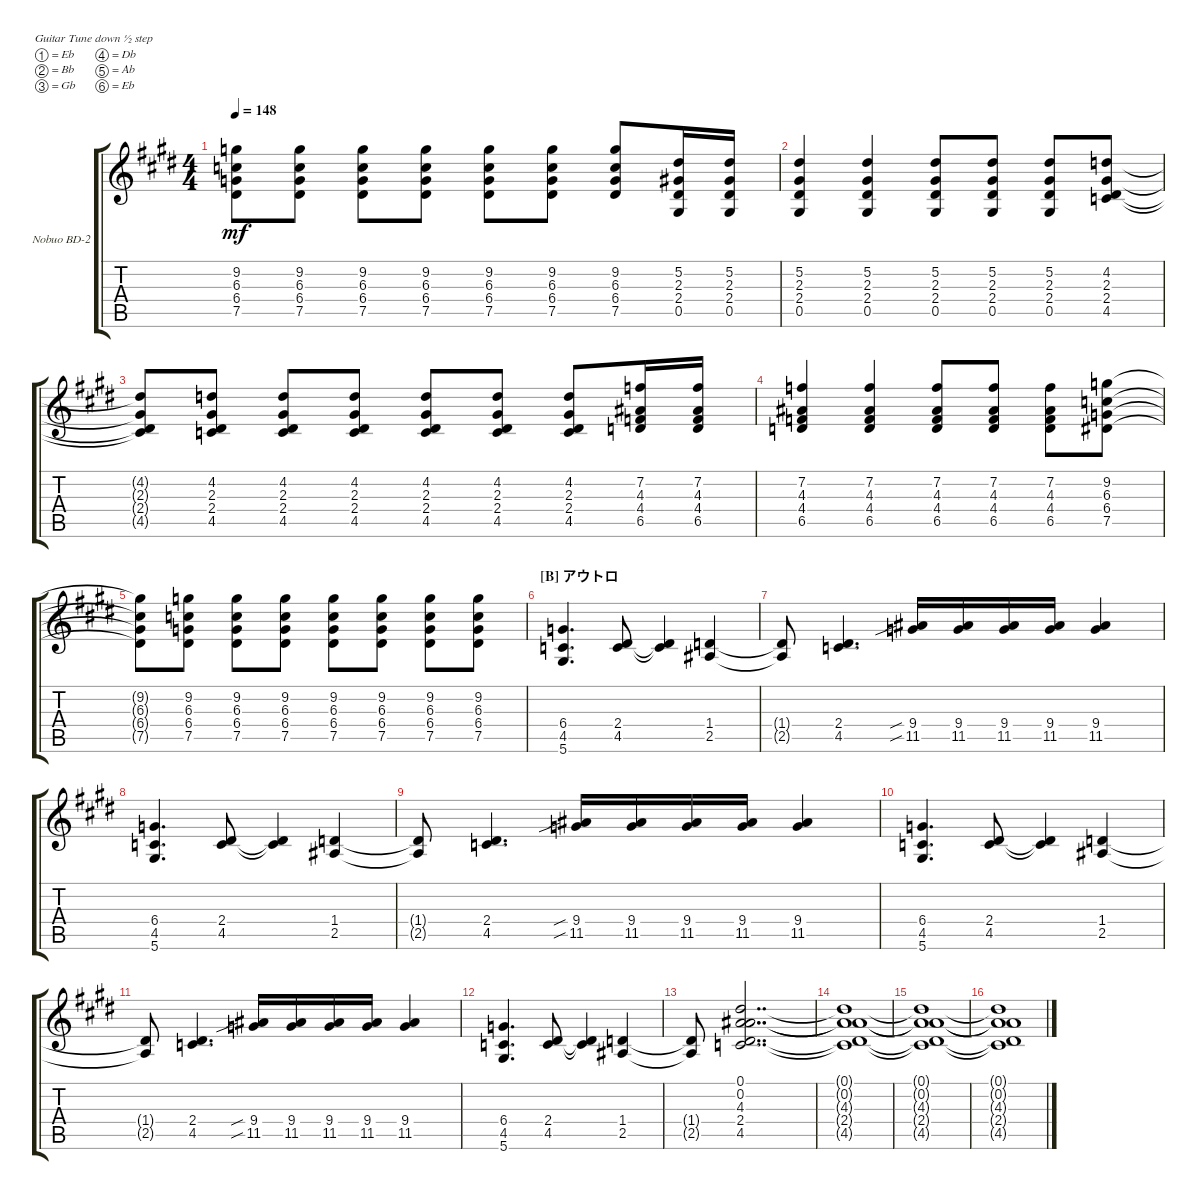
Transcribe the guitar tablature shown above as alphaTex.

\bracketExtendMode groupsimilarinstruments
\firstSystemTrackNameOrientation horizontal
\otherSystemsTrackNameOrientation horizontal
\track ("Nobuo BD-2" "Nobuo BD-2") {instrument acousticguitarnylon}
\staff {score tabs}
\tuning (Eb4 Bb3 Gb3 Db3 Ab2 Eb2)
\ts (4 4)
\tempo 148
\clef g2
\ks e
(7.5{t} 6.4{t} 6.3{t} 9.2{t}).8{dy mf} (7.5 6.4 6.3 9.2).8 (7.5 6.4 6.3 9.2).8 (7.5 6.4 6.3 9.2).8 (7.5 6.4 6.3 9.2).8 (7.5 6.4 6.3 9.2).8 (7.5 6.4 6.3 9.2).8 (0.5 2.4 2.3 5.2).16 (0.5 2.4 2.3 5.2).16 |
(0.5 2.4 2.3 5.2).4 (0.5 2.4 2.3 5.2).4 (0.5 2.4 2.3 5.2).8 (0.5 2.4 2.3 5.2).8 (0.5 2.4 2.3 5.2).8 (4.5 2.4 2.3 4.2).8 |
(4.5{t} 2.4{t} 2.3{t} 4.2{t}).8 (4.5 2.4 2.3 4.2).8 (4.5 2.4 2.3 4.2).8 (4.5 2.4 2.3 4.2).8 (4.5 2.4 2.3 4.2).8 (4.5 2.4 2.3 4.2).8 (4.5 2.4 2.3 4.2).8 (6.5 4.4 4.3 7.2).16 (6.5 4.4 4.3 7.2).16 |
(6.5 4.4 4.3 7.2).4 (6.5 4.4 4.3 7.2).4 (6.5 4.4 4.3 7.2).8 (6.5 4.4 4.3 7.2).8 (6.5 4.4 4.3 7.2).8 (7.5 6.4 6.3 9.2).8 |
(7.5{t} 6.4{t} 6.3{t} 9.2{t}).8 (7.5 6.4 6.3 9.2).8 (7.5 6.4 6.3 9.2).8 (7.5 6.4 6.3 9.2).8 (7.5 6.4 6.3 9.2).8 (7.5 6.4 6.3 9.2).8 (7.5 6.4 6.3 9.2).8 (7.5 6.4 6.3 9.2).8 |
\section ("B" "アウトロ")
(5.6 4.5 6.4).4{d} (4.5 2.4).8 (4.5{t} 2.4{t}).4 (2.5 1.4).4 |
(2.5{t} 1.4{t}).8 (4.5 2.4).4{d} (11.5{sib} 9.4{sib}).16 (11.5 9.4).16 (11.5 9.4).16 (11.5 9.4).16 (11.5 9.4).4 |
(5.6 4.5 6.4).4{d} (4.5 2.4).8 (4.5{t} 2.4{t}).4 (2.5 1.4).4 |
(2.5{t} 1.4{t}).8 (4.5 2.4).4{d} (11.5{sib} 9.4{sib}).16 (11.5 9.4).16 (11.5 9.4).16 (11.5 9.4).16 (11.5 9.4).4 |
(5.6 4.5 6.4).4{d} (4.5 2.4).8 (4.5{t} 2.4{t}).4 (2.5 1.4).4 |
(2.5{t} 1.4{t}).8 (4.5 2.4).4{d} (11.5{sib} 9.4{sib}).16 (11.5 9.4).16 (11.5 9.4).16 (11.5 9.4).16 (11.5 9.4).4 |
(5.6 4.5 6.4).4{d} (4.5 2.4).8 (4.5{t} 2.4{t}).4 (2.5 1.4).4 |
(2.5{t} 1.4{t}).8 (4.5 2.4 4.3 0.2 0.1).2{dd} |
(4.5{t} 2.4{t} 4.3{t} 0.2{t} 0.1{t}).1 |
(4.5{t} 2.4{t} 4.3{t} 0.2{t} 0.1{t}).1 |
(4.5{t} 2.4{t} 4.3{t} 0.2{t} 0.1{t}).1
